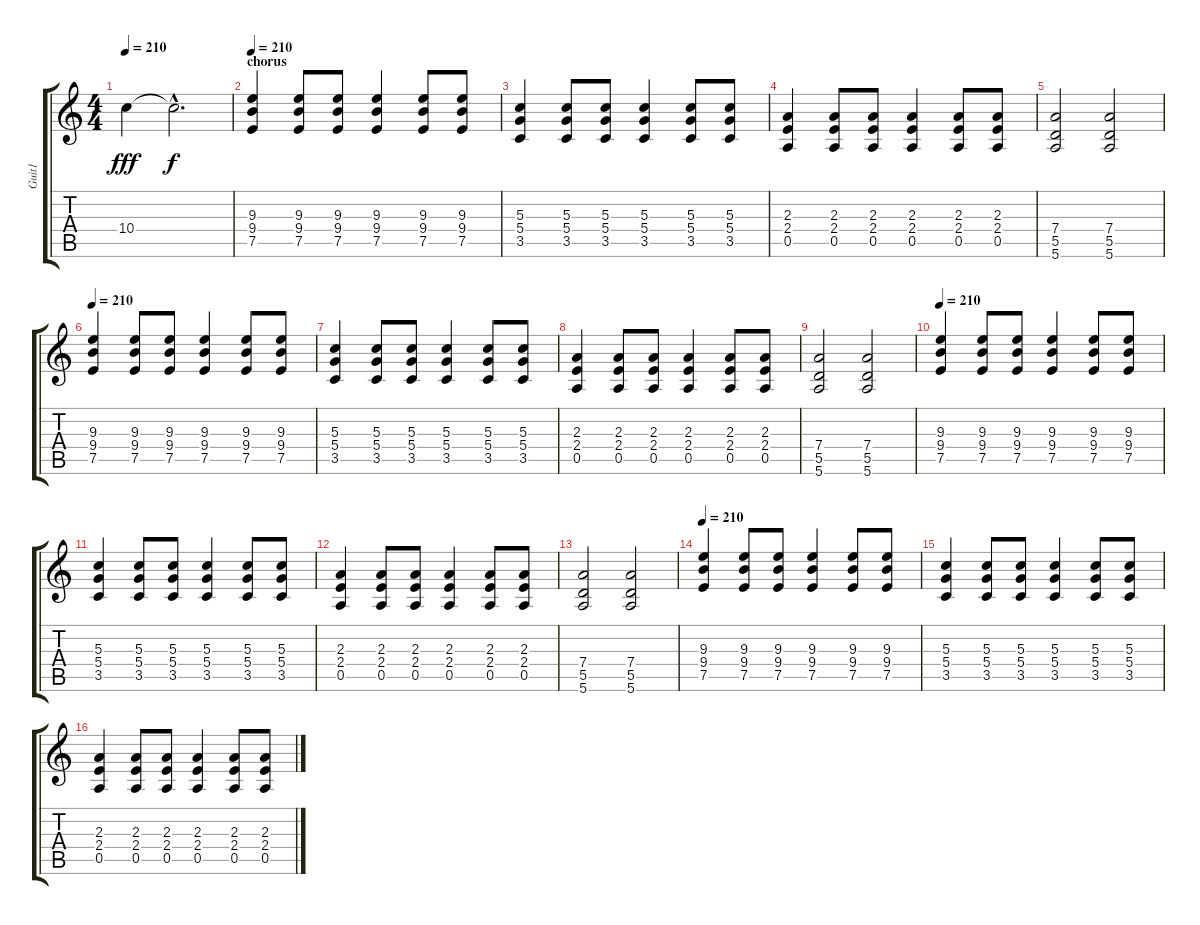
\track ("Guit1" "Guit1") {instrument overdrivenguitar}
\staff {score tabs}
\tuning (E4 B3 G3 D3 A2 E2) {hide}
\ts (4 4)
\tempo 210
\clef g2
\ks c
10.4.4{dy fff} 10.4{hac t}.2{d dy f} |
\section ("" "chorus")
\tempo 210
(9.3 9.4 7.5).4 (9.3 9.4 7.5).8 (9.3 9.4 7.5).8 (9.3 9.4 7.5).4 (9.3 9.4 7.5).8 (9.3 9.4 7.5).8 |
(5.3 5.4 3.5).4 (5.3 5.4 3.5).8 (5.3 5.4 3.5).8 (5.3 5.4 3.5).4 (5.3 5.4 3.5).8 (5.3 5.4 3.5).8 |
(2.3 2.4 0.5).4 (2.3 2.4 0.5).8 (2.3 2.4 0.5).8 (2.3 2.4 0.5).4 (2.3 2.4 0.5).8 (2.3 2.4 0.5).8 |
(7.4 5.5 5.6).2 (7.4 5.5 5.6).2 |
\tempo 210
(9.3 9.4 7.5).4 (9.3 9.4 7.5).8 (9.3 9.4 7.5).8 (9.3 9.4 7.5).4 (9.3 9.4 7.5).8 (9.3 9.4 7.5).8 |
(5.3 5.4 3.5).4 (5.3 5.4 3.5).8 (5.3 5.4 3.5).8 (5.3 5.4 3.5).4 (5.3 5.4 3.5).8 (5.3 5.4 3.5).8 |
(2.3 2.4 0.5).4 (2.3 2.4 0.5).8 (2.3 2.4 0.5).8 (2.3 2.4 0.5).4 (2.3 2.4 0.5).8 (2.3 2.4 0.5).8 |
(7.4 5.5 5.6).2 (7.4 5.5 5.6).2 |
\tempo 210
(9.3 9.4 7.5).4 (9.3 9.4 7.5).8 (9.3 9.4 7.5).8 (9.3 9.4 7.5).4 (9.3 9.4 7.5).8 (9.3 9.4 7.5).8 |
(5.3 5.4 3.5).4 (5.3 5.4 3.5).8 (5.3 5.4 3.5).8 (5.3 5.4 3.5).4 (5.3 5.4 3.5).8 (5.3 5.4 3.5).8 |
(2.3 2.4 0.5).4 (2.3 2.4 0.5).8 (2.3 2.4 0.5).8 (2.3 2.4 0.5).4 (2.3 2.4 0.5).8 (2.3 2.4 0.5).8 |
(7.4 5.5 5.6).2 (7.4 5.5 5.6).2 |
\tempo 210
(9.3 9.4 7.5).4 (9.3 9.4 7.5).8 (9.3 9.4 7.5).8 (9.3 9.4 7.5).4 (9.3 9.4 7.5).8 (9.3 9.4 7.5).8 |
(5.3 5.4 3.5).4 (5.3 5.4 3.5).8 (5.3 5.4 3.5).8 (5.3 5.4 3.5).4 (5.3 5.4 3.5).8 (5.3 5.4 3.5).8 |
(2.3 2.4 0.5).4 (2.3 2.4 0.5).8 (2.3 2.4 0.5).8 (2.3 2.4 0.5).4 (2.3 2.4 0.5).8 (2.3 2.4 0.5).8
